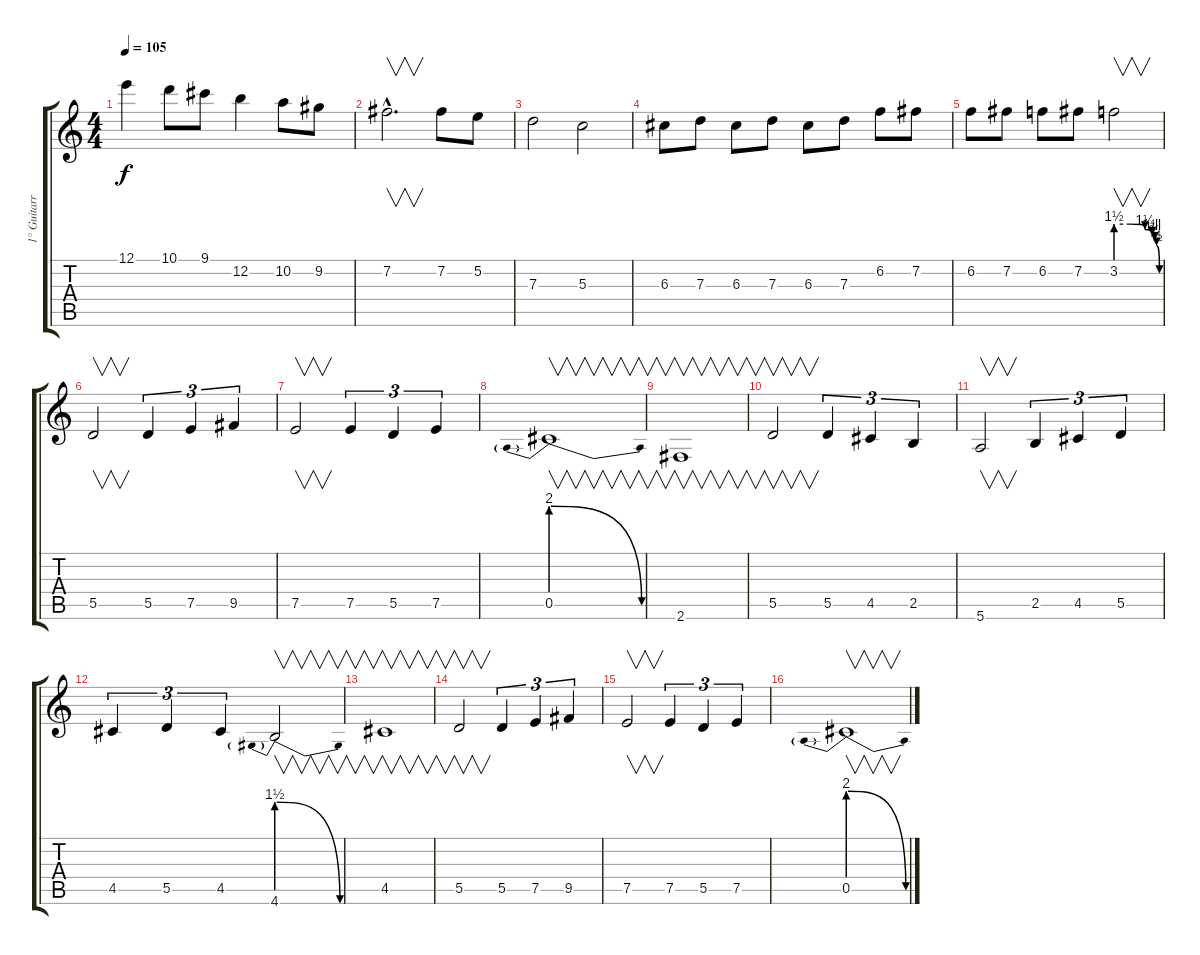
\track ("1° Guitarra" "1° Guitarr") {instrument distortionguitar}
\staff {score tabs}
\tuning (E4 B3 G3 D3 A2 E2) {hide}
\ts (4 4)
\tempo 105
\clef g2
\ks c
12.1.4{dy f} 10.1.8 9.1.8 12.2.4 10.2.8 9.2.8 |
7.2{hac}.2{v d} 7.2.8 5.2.8 |
7.3.2 5.3.2 |
6.3.8 7.3.8 6.3.8 7.3.8 6.3.8 7.3.8 6.2.8 7.2.8 |
6.2.8 7.2.8 6.2.8 7.2.8 3.2{be (custom 0 6 20 6 40 5 50 4 53 3 56 2 60 0)}.2{v} |
5.5.2{v} 5.5.4{tu (3 2)} 7.5.4{tu (3 2)} 9.5.4{tu (3 2)} |
7.5.2{v} 7.5.4{tu (3 2)} 5.5.4{tu (3 2)} 7.5.4{tu (3 2)} |
0.5{be (prebendrelease 0 8 60 0)}.1{v} |
2.6.1{v} |
5.5.2{v} 5.5.4{tu (3 2)} 4.5.4{tu (3 2)} 2.5.4{tu (3 2)} |
5.6.2{v} 2.5.4{tu (3 2)} 4.5.4{tu (3 2)} 5.5.4{tu (3 2)} |
4.5.4{tu (3 2)} 5.5.4{tu (3 2)} 4.5.4{tu (3 2)} 4.6{be (prebendrelease 0 6 60 0)}.2{v} |
4.5.1{v} |
5.5.2{v} 5.5.4{tu (3 2)} 7.5.4{tu (3 2)} 9.5.4{tu (3 2)} |
7.5.2{v} 7.5.4{tu (3 2)} 5.5.4{tu (3 2)} 7.5.4{tu (3 2)} |
0.5{be (prebendrelease 0 8 60 0)}.1{v}
